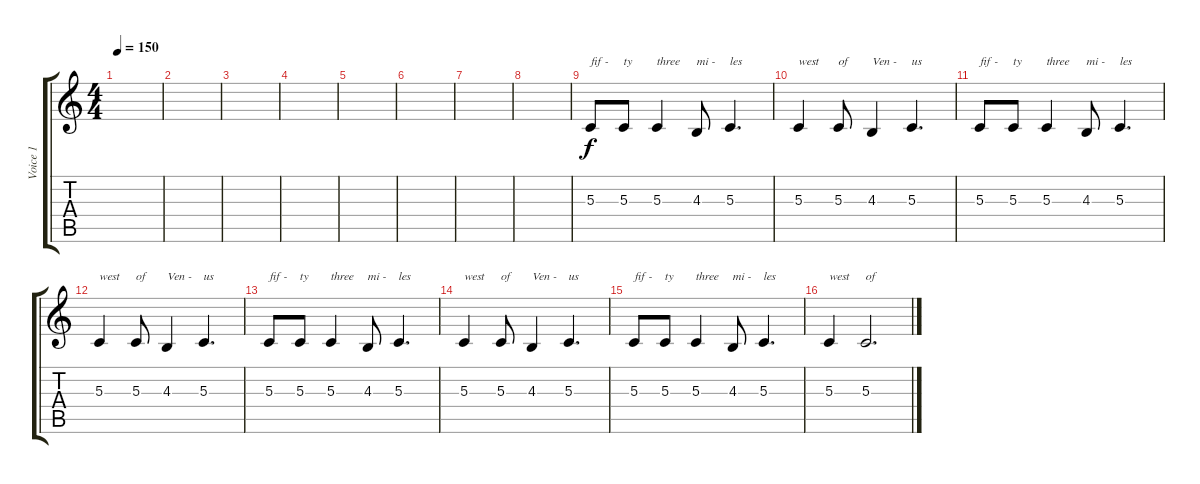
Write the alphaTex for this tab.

\track ("Voice 1" "Voice 1") {instrument lead6voice}
\staff {score tabs}
\tuning (E4 B3 G3 D3 A2 E2) {hide}
\ts (4 4)
\tempo 150
\clef g2
\ks c
|
|
|
|
|
|
|
|
5.3.8{txt "fif -"} 5.3.8{txt "ty"} 5.3.4{txt "three"} 4.3.8{txt "mi -"} 5.3.4{d txt "les"} |
5.3.4{txt "west"} 5.3.8{txt "of"} 4.3.4{txt "Ven -"} 5.3.4{d txt "us"} |
5.3.8{txt "fif -"} 5.3.8{txt "ty"} 5.3.4{txt "three"} 4.3.8{txt "mi -"} 5.3.4{d txt "les"} |
5.3.4{txt "west"} 5.3.8{txt "of"} 4.3.4{txt "Ven -"} 5.3.4{d txt "us"} |
5.3.8{txt "fif -"} 5.3.8{txt "ty"} 5.3.4{txt "three"} 4.3.8{txt "mi -"} 5.3.4{d txt "les"} |
5.3.4{txt "west"} 5.3.8{txt "of"} 4.3.4{txt "Ven -"} 5.3.4{d txt "us"} |
5.3.8{txt "fif -"} 5.3.8{txt "ty"} 5.3.4{txt "three"} 4.3.8{txt "mi -"} 5.3.4{d txt "les"} |
5.3.4{txt "west"} 5.3.2{d txt "of"}
